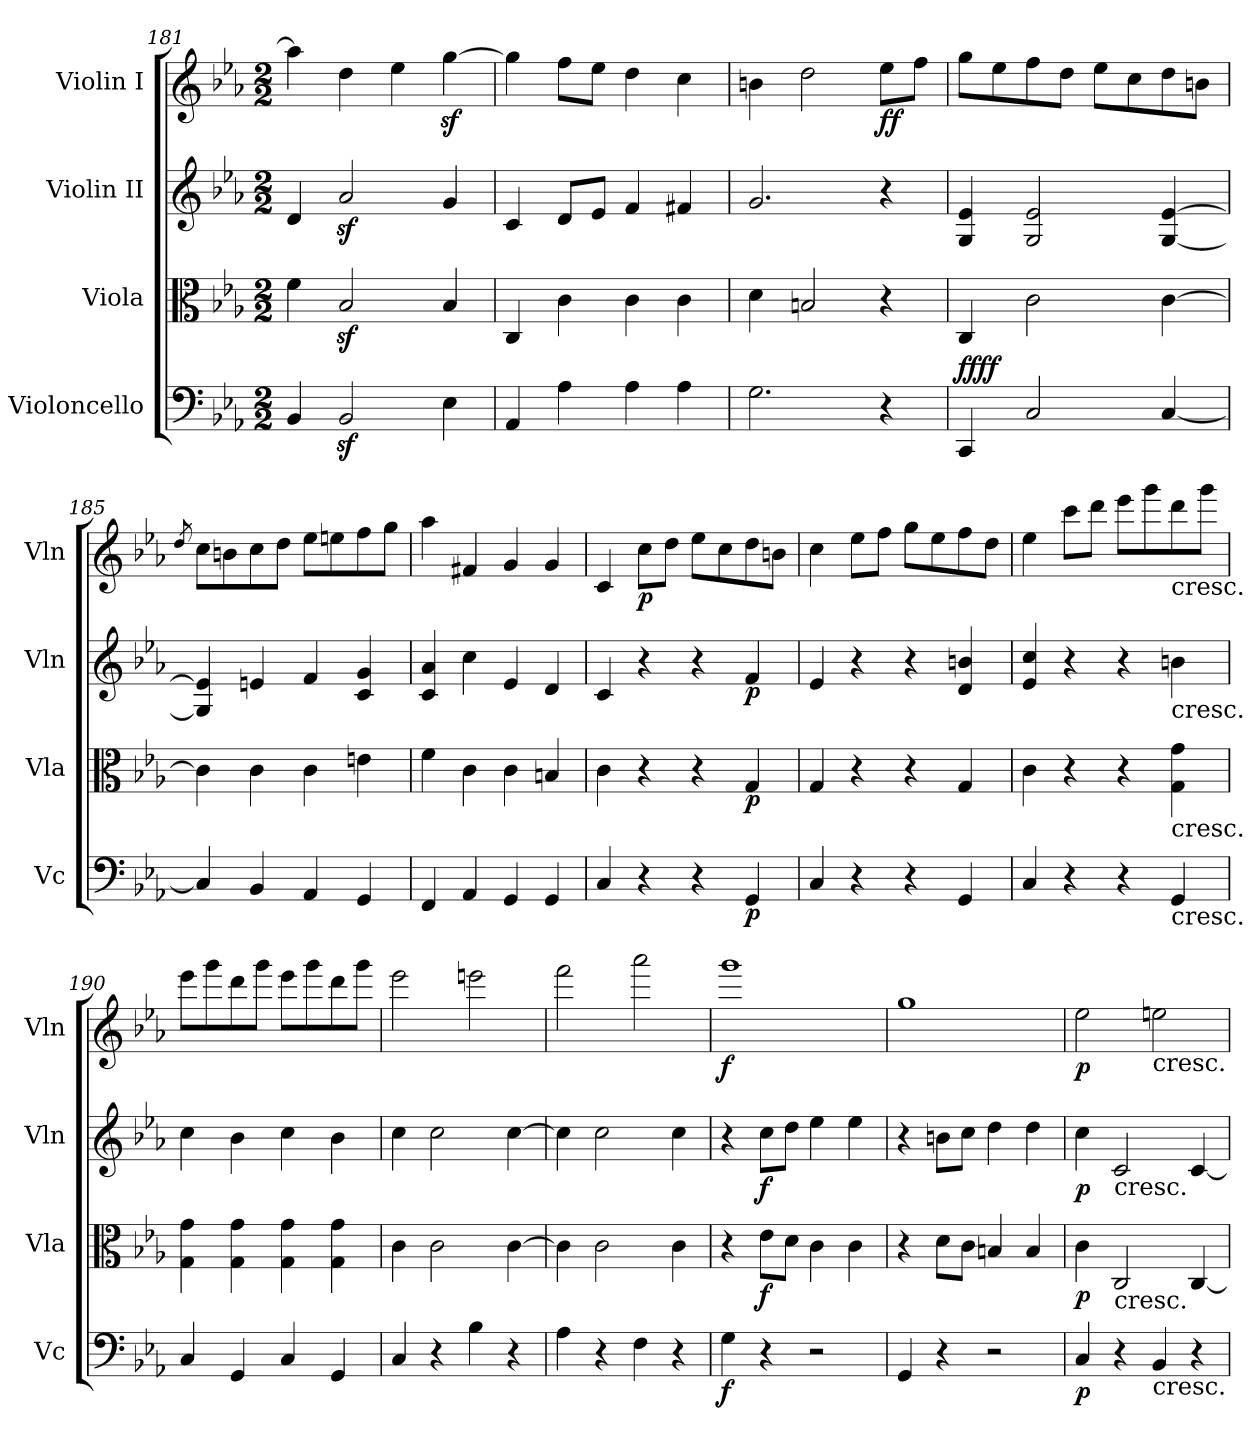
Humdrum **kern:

**kern	**dynam	**kern	**dynam	**kern	**dynam	**kern	**dynam
*part4	*part4	*part3	*part3	*part2	*part2	*part1	*part1
*staff4	*staff4	*staff3	*staff3	*staff2	*staff2	*staff1	*staff1
*I"Violoncello	*	*I"Viola	*	*I"Violin II	*	*I"Violin I	*
*I'Vc	*	*I'Vla	*	*I'Vln	*	*I'Vln	*
*clefF4	*	*clefC3	*	*clefG2	*	*clefG2	*
*k[b-e-a-]	*	*k[b-e-a-]	*	*k[b-e-a-]	*	*k[b-e-a-]	*
*M2/2	*	*M2/2	*	*M2/2	*	*M2/2	*
=181	=181	=181	=181	=181	=181	=181	=181
4BB-/	.	4f\	.	4d/	.	4aa-\]	.
2BB-z</	.	2B-z</	.	2a-z</	.	4dd\	.
.	.	.	.	.	.	4ee-\	.
4E-\	.	4B-/	.	4g/	.	[4ggz<\	.
=182	=182	=182	=182	=182	=182	=182	=182
4AA-/	.	4C/	.	4c/	.	4gg\]	.
4A-\	.	4c\	.	8d/L	.	8ff\L	.
.	.	.	.	8e-/J	.	8ee-\J	.
4A-\	.	4c\	.	4f/	.	4dd\	.
4A-\	.	4c\	.	4f#X/	.	4cc\	.
!!LO:PB:g=z
=183	=183	=183	=183	=183	=183	=183	=183
2.G\	.	4d\	.	2.g/	.	4bn\	.
.	.	2Bn/	.	.	.	2dd\	.
!	!	!	!	!	!	!	!LO:DY:b
4r	.	4r	.	4r	.	8ee-\L	ff
.	.	.	.	.	.	8ff\J	.
=184	=184	=184	=184	=184	=184	=184	=184
!	!LO:DY:b	!	!	!	!	!	!
!	!LO:DY:n=1:a	!	!	!	!	!	!
4CC/	ff ff	4C/	.	4G/ 4e-/	.	8gg\L	.
.	.	.	.	.	.	8ee-\	.
2C/	.	2c\	.	2G/ 2e-/	.	8ff\	.
.	.	.	.	.	.	8dd\J	.
.	.	.	.	.	.	8ee-\L	.
.	.	.	.	.	.	8cc\	.
[4C/	.	[4c\	.	[4G/ [4e-/	.	8dd\	.
.	.	.	.	.	.	8bn\J	.
=185	=185	=185	=185	=185	=185	=185	=185
.	.	.	.	.	.	8qdd/	.
4C/]	.	4c\]	.	4G/] 4e-/]	.	8cc\L	.
.	.	.	.	.	.	8bn\	.
4BB-/	.	4c\	.	4en/	.	8cc\	.
.	.	.	.	.	.	8dd\J	.
4AA-/	.	4c\	.	4f/	.	8ee-\L	.
.	.	.	.	.	.	8een\	.
4GG/	.	4en\	.	4c/ 4g/	.	8ff\	.
.	.	.	.	.	.	8gg\J	.
=186	=186	=186	=186	=186	=186	=186	=186
4FF/	.	4f\	.	4c/ 4a-/	.	4aa-\	.
4AA-/	.	4c\	.	4cc\	.	4f#X/	.
4GG/	.	4c\	.	4e-/	.	4g/	.
4GG/	.	4Bn/	.	4d/	.	4g/	.
!!LO:PB:g=z
=187	=187	=187	=187	=187	=187	=187	=187
4C/	.	4c\	.	4c/	.	4c/	.
!	!	!	!	!	!	!	!LO:DY:b
4r	.	4r	.	4r	.	8cc\L	p
.	.	.	.	.	.	8dd\J	.
4r	.	4r	.	4r	.	8ee-\L	.
.	.	.	.	.	.	8cc\	.
!	!LO:DY:b	!	!LO:DY:b	!	!LO:DY:b	!	!
4GG/	p	4G/	p	4f/	p	8dd\	.
.	.	.	.	.	.	8bn\J	.
=188	=188	=188	=188	=188	=188	=188	=188
4C/	.	4G/	.	4e-/	.	4cc\	.
4r	.	4r	.	4r	.	8ee-\L	.
.	.	.	.	.	.	8ff\J	.
4r	.	4r	.	4r	.	8gg\L	.
.	.	.	.	.	.	8ee-\	.
4GG/	.	4G/	.	4d/ 4bn/	.	8ff\	.
.	.	.	.	.	.	8dd\J	.
=189	=189	=189	=189	=189	=189	=189	=189
4C/	.	4c\	.	4e-/ 4cc/	.	4ee-\	.
4r	.	4r	.	4r	.	8ccc\L	.
.	.	.	.	.	.	8ddd\J	.
4r	.	4r	.	4r	.	8eee-\L	.
.	.	.	.	.	.	8ggg\	.
!	!	!	!	!	!	!LO:TX:b:t=cresc.	!
!	!	!	!	!LO:TX:b:t=cresc.	!	!	!
!	!	!LO:TX:b:t=cresc.	!	!	!	!	!
!LO:TX:b:t=cresc.	!	!	!	!	!	!	!
4GG/	.	4G\ 4g\	.	4bn\	.	8ddd\	.
.	.	.	.	.	.	8ggg\J	.
=190	=190	=190	=190	=190	=190	=190	=190
4C/	.	4G\ 4g\	.	4cc\	.	8eee-\L	.
.	.	.	.	.	.	8ggg\	.
4GG/	.	4G\ 4g\	.	4b-\	.	8ddd\	.
.	.	.	.	.	.	8ggg\J	.
4C/	.	4G\ 4g\	.	4cc\	.	8eee-\L	.
.	.	.	.	.	.	8ggg\	.
4GG/	.	4G\ 4g\	.	4b-\	.	8ddd\	.
.	.	.	.	.	.	8ggg\J	.
!!LO:LB:g=z
=191	=191	=191	=191	=191	=191	=191	=191
4C/	.	4c\	.	4cc\	.	2eee-\	.
4r	.	2c\	.	2cc\	.	.	.
4B-\	.	.	.	.	.	2eeen\	.
4r	.	[4c\	.	[4cc\	.	.	.
=192	=192	=192	=192	=192	=192	=192	=192
4A-\	.	4c\]	.	4cc\]	.	2fff\	.
4r	.	2c\	.	2cc\	.	.	.
4F\	.	.	.	.	.	2aaa-\	.
4r	.	4c\	.	4cc\	.	.	.
=193	=193	=193	=193	=193	=193	=193	=193
!	!LO:DY:b	!	!	!	!	!	!LO:DY:b
4G\	f	4r	.	4r	.	1ggg	f
!	!	!	!LO:DY:b	!	!LO:DY:b	!	!
4r	.	8e-\L	f	8cc\L	f	.	.
.	.	8d\J	.	8dd\J	.	.	.
2r	.	4c\	.	4ee-\	.	.	.
.	.	4c\	.	4ee-\	.	.	.
=194	=194	=194	=194	=194	=194	=194	=194
4GG/	.	4r	.	4r	.	1gg	.
4r	.	8d\L	.	8bn\L	.	.	.
.	.	8c\J	.	8cc\J	.	.	.
2r	.	4Bn/	.	4dd\	.	.	.
.	.	4B/	.	4dd\	.	.	.
=195	=195	=195	=195	=195	=195	=195	=195
!	!LO:DY:b	!	!LO:DY:b	!	!LO:DY:b	!	!LO:DY:b
4C/	p	4c\	p	4cc\	p	2ee-\	p
!	!	!	!	!LO:TX:b:t=cresc.	!	!	!
!	!	!LO:TX:b:t=cresc.	!	!	!	!	!
4r	.	2C/	.	2c/	.	.	.
!	!	!	!	!	!	!LO:TX:b:t=cresc.	!
!LO:TX:b:t=cresc.	!	!	!	!	!	!	!
4BB-/	.	.	.	.	.	2een\	.
4r	.	[4C/	.	[4c/	.	.	.
=	=	=	=	=	=	=	=
*-	*-	*-	*-	*-	*-	*-	*-
